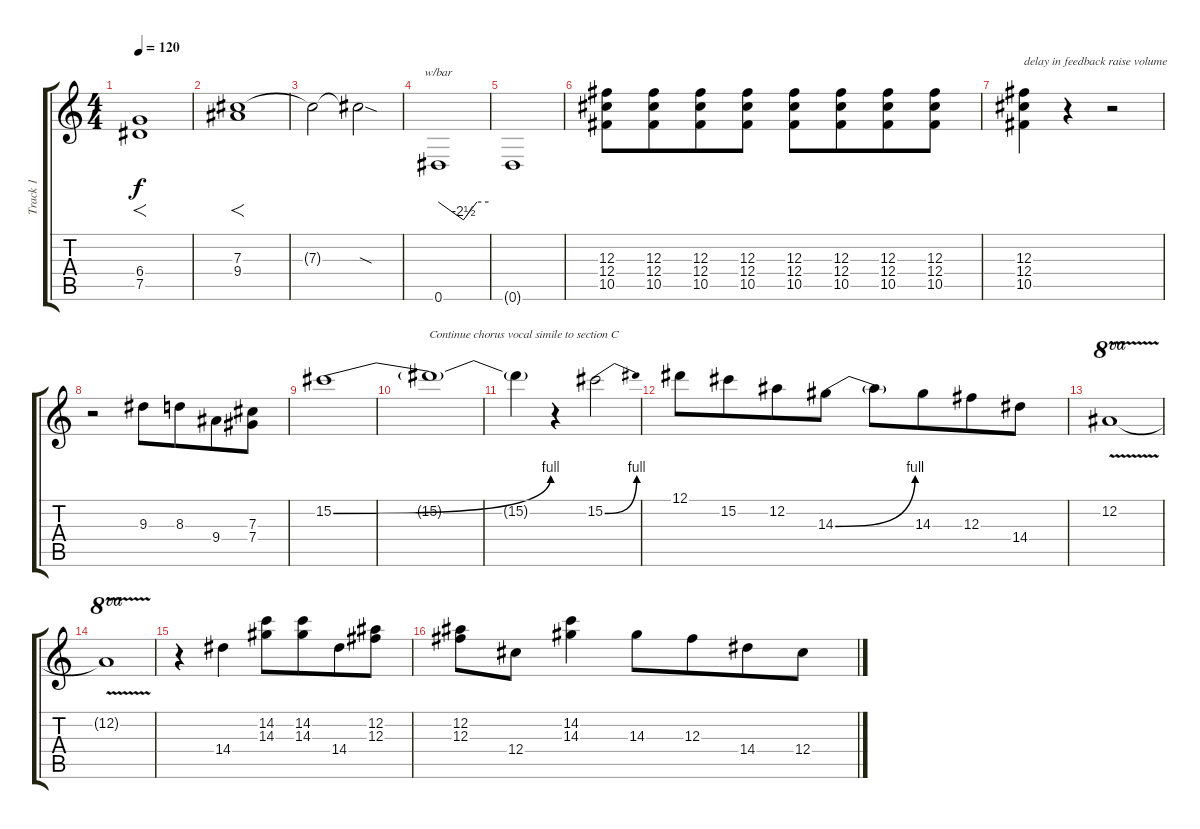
\track ("Track 1" "Track 1") {instrument overdrivenguitar}
\staff {score tabs}
\tuning (Eb4 Bb3 Gb3 Db3 Ab2 Eb2) {hide}
\ts (4 4)
\tempo 120
\clef g2
\ks c
(6.4 7.5).1{f dy f} |
(7.3 9.4).1{f} |
7.3{t}.2 7.3{sod t}.2 |
0.6.1{tbe (custom default 0 0 30 -10 46 0 60 0)} |
0.6{t}.1 |
(12.3 12.4 10.5).8 (12.3 12.4 10.5).8{beam merge} (12.3 12.4 10.5).8 (12.3 12.4 10.5).8 (12.3 12.4 10.5).8 (12.3 12.4 10.5).8{beam merge} (12.3 12.4 10.5).8 (12.3 12.4 10.5).8 |
(12.3 12.4 10.5).4{txt "delay in feedback raise volume"} r.4 r.2 |
r.2 9.3.8 8.3.8{beam merge} 9.4.8 (7.3 7.4).8 |
15.2{be (bend 0 0 60 4)}.1 |
15.2{t}.1{txt "Continue chorus vocal simile to section C"} |
15.2{t}.4 r.4 15.2{be (bend 0 0 60 4)}.2 |
12.1.8 15.2.8{beam merge} 12.2.8 14.3{be (bend 0 0 60 4)}.8 14.3{t}.8 14.3.8{beam merge} 12.3.8 14.4.8 |
12.2{v}.1{ot 8va} |
12.2{t}.1{ot 8va} |
r.4 14.4.4 (14.2 14.3).8 (14.2 14.3).8{beam merge} 14.4.8 (12.2 12.3).8 |
(12.2 12.3).8 12.4.8 (14.2 14.3).4 14.3.8 12.3.8{beam merge} 14.4.8 12.4.8
